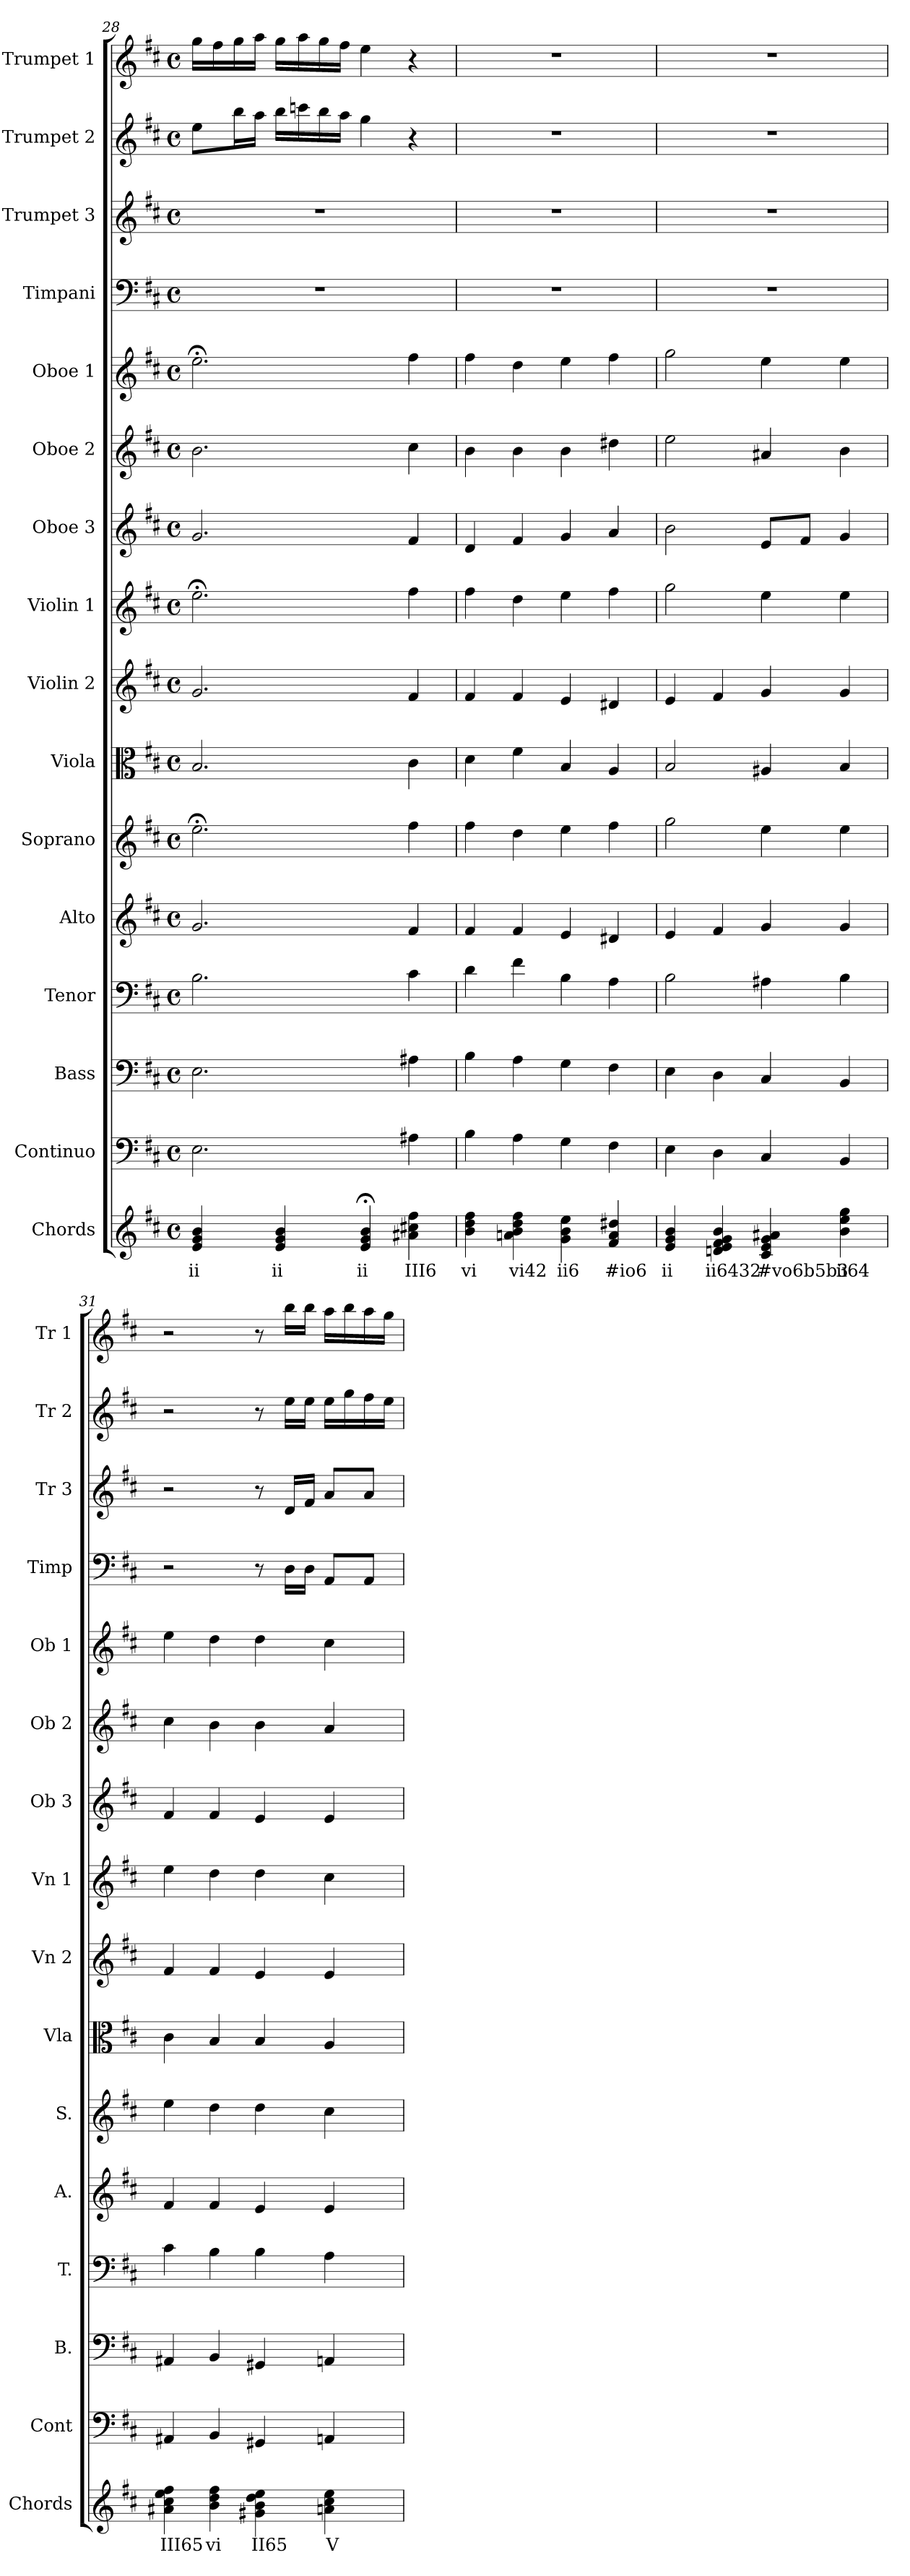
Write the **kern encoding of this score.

**kern	**text	**kern	**kern	**kern	**kern	**kern	**kern	**kern	**kern	**kern	**kern	**kern	**kern	**kern	**kern	**kern
*part16	*part16	*part15	*part14	*part13	*part12	*part11	*part10	*part9	*part8	*part7	*part6	*part5	*part4	*part3	*part2	*part1
*staff16	*staff16	*staff15	*staff14	*staff13	*staff12	*staff11	*staff10	*staff9	*staff8	*staff7	*staff6	*staff5	*staff4	*staff3	*staff2	*staff1
*I"Chords	*	*I"Continuo	*I"Bass	*I"Tenor	*I"Alto	*I"Soprano	*I"Viola	*I"Violin 2	*I"Violin 1	*I"Oboe 3	*I"Oboe 2	*I"Oboe 1	*I"Timpani	*I"Trumpet 3	*I"Trumpet 2	*I"Trumpet 1
*I'Chords	*	*I'Cont	*I'B.	*I'T.	*I'A.	*I'S.	*I'Vla	*I'Vn 2	*I'Vn 1	*I'Ob 3	*I'Ob 2	*I'Ob 1	*I'Timp	*I'Tr 3	*I'Tr 2	*I'Tr 1
*clefG2	*	*clefF4	*clefF4	*clefF4	*clefG2	*clefG2	*clefC3	*clefG2	*clefG2	*clefG2	*clefG2	*clefG2	*clefF4	*clefG2	*clefG2	*clefG2
*k[f#c#]	*	*k[f#c#]	*k[f#c#]	*k[f#c#]	*k[f#c#]	*k[f#c#]	*k[f#c#]	*k[f#c#]	*k[f#c#]	*k[f#c#]	*k[f#c#]	*k[f#c#]	*k[f#c#]	*k[f#c#]	*k[f#c#]	*k[f#c#]
*D:	*	*D:	*D:	*D:	*D:	*D:	*D:	*D:	*D:	*D:	*D:	*D:	*D:	*D:	*D:	*D:
*M4/4	*	*M4/4	*M4/4	*M4/4	*M4/4	*M4/4	*M4/4	*M4/4	*M4/4	*M4/4	*M4/4	*M4/4	*M4/4	*M4/4	*M4/4	*M4/4
*met(c)	*	*met(c)	*met(c)	*met(c)	*met(c)	*met(c)	*met(c)	*met(c)	*met(c)	*met(c)	*met(c)	*met(c)	*met(c)	*met(c)	*met(c)	*met(c)
=28	=28	=28	=28	=28	=28	=28	=28	=28	=28	=28	=28	=28	=28	=28	=28	=28
4ei 4gi 4bi	ii	2.E\	2.E\	2.B\	2.g/	2.ee;<\	2.B/	2.g/	2.ee;<\	2.g/	2.b\	2.ee;<\	1r	1r	8ee\L	16gg\LL
.	.	.	.	.	.	.	.	.	.	.	.	.	.	.	.	16ff#\
.	.	.	.	.	.	.	.	.	.	.	.	.	.	.	16bb\L	16gg\
.	.	.	.	.	.	.	.	.	.	.	.	.	.	.	16aa\JJ	16aa\JJ
4ei 4gi 4bi	ii	.	.	.	.	.	.	.	.	.	.	.	.	.	16bb\LL	16gg\LL
.	.	.	.	.	.	.	.	.	.	.	.	.	.	.	16cccn\	16aa\
.	.	.	.	.	.	.	.	.	.	.	.	.	.	.	16bb\	16gg\
.	.	.	.	.	.	.	.	.	.	.	.	.	.	.	16aa\JJ	16ff#\JJ
4ei;< 4gi;< 4bi;<	ii	.	.	.	.	.	.	.	.	.	.	.	.	.	4gg\	4ee\
4a#Xi 4cc#Xi 4ff#i	III6	4A#X\	4A#X\	4c#\	4f#/	4ff#\	4c#\	4f#/	4ff#\	4f#/	4cc#\	4ff#\	.	.	4r	4r
=29	=29	=29	=29	=29	=29	=29	=29	=29	=29	=29	=29	=29	=29	=29	=29	=29
4bi 4ddi 4ff#i	vi	4B\	4B\	4d\	4f#/	4ff#\	4d\	4f#/	4ff#\	4d/	4b\	4ff#\	1r	1r	1r	1r
4ani 4bi 4ddi 4ff#i	vi42	4A\	4A\	4f#\	4f#/	4dd\	4f#\	4f#/	4dd\	4f#/	4b\	4dd\	.	.	.	.
4gi 4bi 4eei	ii6	4G\	4G\	4B\	4e/	4ee\	4B/	4e/	4ee\	4g/	4b\	4ee\	.	.	.	.
4f#i 4ai 4dd#Xi	#io6	4F#\	4F#\	4A\	4d#X/	4ff#\	4A/	4d#X/	4ff#\	4a/	4dd#X\	4ff#\	.	.	.	.
!!LO:PB:g=z
=30	=30	=30	=30	=30	=30	=30	=30	=30	=30	=30	=30	=30	=30	=30	=30	=30
4ei 4gi 4bi	ii	4E\	4E\	2B\	4e/	2gg\	2B/	4e/	2gg\	2b\	2ee\	2gg\	1r	1r	1r	1r
4dni 4ei 4f#i 4gi 4bi	ii6432	4D\	4D\	.	4f#/	.	.	4f#/	.	.	.	.	.	.	.	.
4c#i 4ei 4gi 4a#Xi	#vo6b5b3	4C#/	4C#/	4A#X\	4g/	4ee\	4A#X/	4g/	4ee\	8e/L	4a#X/	4ee\	.	.	.	.
.	.	.	.	.	.	.	.	.	.	8f#/J	.	.	.	.	.	.
4bi 4eei 4ggi	ii64	4BB/	4BB/	4B\	4g/	4ee\	4B/	4g/	4ee\	4g/	4b\	4ee\	.	.	.	.
=31	=31	=31	=31	=31	=31	=31	=31	=31	=31	=31	=31	=31	=31	=31	=31	=31
4a#Xi 4cc#i 4eei 4ff#i	III65	4AA#X/	4AA#X/	4c#\	4f#/	4ee\	4c#\	4f#/	4ee\	4f#/	4cc#\	4ee\	2r	2r	2r	2r
4bi 4ddi 4ff#i	vi	4BB/	4BB/	4B\	4f#/	4dd\	4B/	4f#/	4dd\	4f#/	4b\	4dd\	.	.	.	.
4g#Xi 4bi 4ddi 4eei	II65	4GG#X/	4GG#X/	4B\	4e/	4dd\	4B/	4e/	4dd\	4e/	4b\	4dd\	8r	8r	8r	8r
.	.	.	.	.	.	.	.	.	.	.	.	.	16D\LL	16d/LL	16ee\LL	16bb\LL
.	.	.	.	.	.	.	.	.	.	.	.	.	16D\JJ	16f#/JJ	16ee\JJ	16bb\JJ
4ani 4cc#i 4eei	V	4AAn/	4AAn/	4A\	4e/	4cc#\	4A/	4e/	4cc#\	4e/	4a/	4cc#\	8AA/L	8a/L	16ee\LL	16aa\LL
.	.	.	.	.	.	.	.	.	.	.	.	.	.	.	16gg\	16bb\
.	.	.	.	.	.	.	.	.	.	.	.	.	8AA/J	8a/J	16ff#\	16aa\
.	.	.	.	.	.	.	.	.	.	.	.	.	.	.	16ee\JJ	16gg\JJ
=	=	=	=	=	=	=	=	=	=	=	=	=	=	=	=	=
*-	*-	*-	*-	*-	*-	*-	*-	*-	*-	*-	*-	*-	*-	*-	*-	*-
